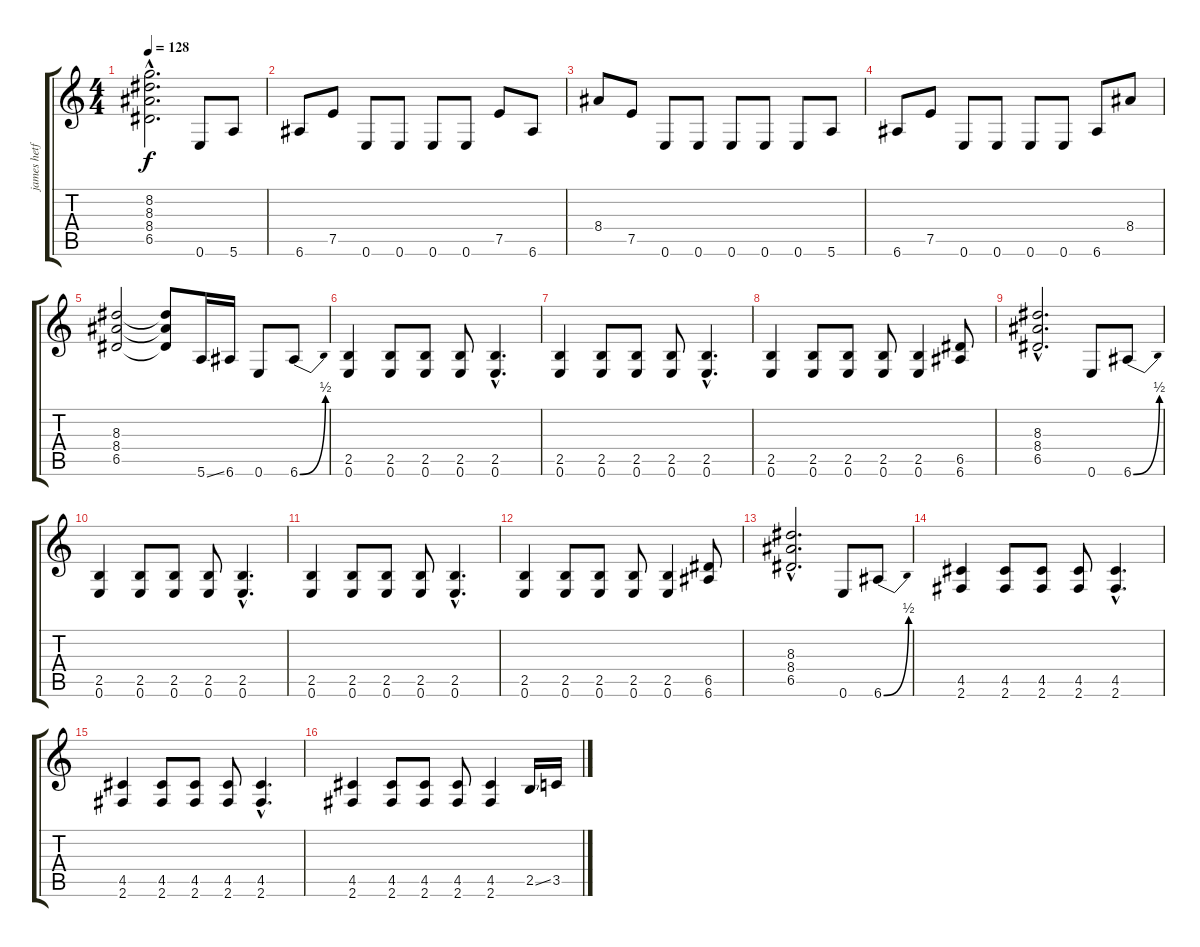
\track ("james hetfield" "james hetf") {instrument overdrivenguitar}
\staff {score tabs}
\tuning (E4 B3 G3 D3 A2 E2) {hide}
\ts (4 4)
\tempo 128
\clef g2
\ks c
(8.2{hac} 8.3{hac} 8.4{hac} 6.5{hac}).2{d dy f} 0.6.8 5.6.8 |
6.6.8 7.5.8 0.6.8 0.6.8 0.6.8 0.6.8 7.5.8 6.6.8 |
8.4.8 7.5.8 0.6.8 0.6.8 0.6.8 0.6.8 0.6.8 5.6.8 |
6.6.8 7.5.8 0.6.8 0.6.8 0.6.8 0.6.8 6.6.8 8.4.8 |
(8.3 8.4 6.5).2 (8.3{t} 8.4{t} 6.5{t}).8 5.6{ss}.16 6.6.16 0.6.8 6.6{be (bend 0 0 60 2)}.8 |
(2.5 0.6).4 (2.5 0.6).8 (2.5 0.6).8 (2.5 0.6).8 (2.5{hac} 0.6{hac}).4{d} |
(2.5 0.6).4 (2.5 0.6).8 (2.5 0.6).8 (2.5 0.6).8 (2.5{hac} 0.6{hac}).4{d} |
(2.5 0.6).4 (2.5 0.6).8 (2.5 0.6).8 (2.5 0.6).8 (2.5 0.6).4 (6.5 6.6).8 |
(8.3{hac} 8.4{hac} 6.5{hac}).2{d} 0.6.8 6.6{be (bend 0 0 60 2)}.8 |
(2.5 0.6).4 (2.5 0.6).8 (2.5 0.6).8 (2.5 0.6).8 (2.5{hac} 0.6{hac}).4{d} |
(2.5 0.6).4 (2.5 0.6).8 (2.5 0.6).8 (2.5 0.6).8 (2.5{hac} 0.6{hac}).4{d} |
(2.5 0.6).4 (2.5 0.6).8 (2.5 0.6).8 (2.5 0.6).8 (2.5 0.6).4 (6.5 6.6).8 |
(8.3{hac} 8.4{hac} 6.5{hac}).2{d} 0.6.8 6.6{be (bend 0 0 60 2)}.8 |
(4.5 2.6).4 (4.5 2.6).8 (4.5 2.6).8 (4.5 2.6).8 (4.5{hac} 2.6{hac}).4{d} |
(4.5 2.6).4 (4.5 2.6).8 (4.5 2.6).8 (4.5 2.6).8 (4.5{hac} 2.6{hac}).4{d} |
(4.5 2.6).4 (4.5 2.6).8 (4.5 2.6).8 (4.5 2.6).8 (4.5 2.6).4 2.5{ss}.16 3.5.16
